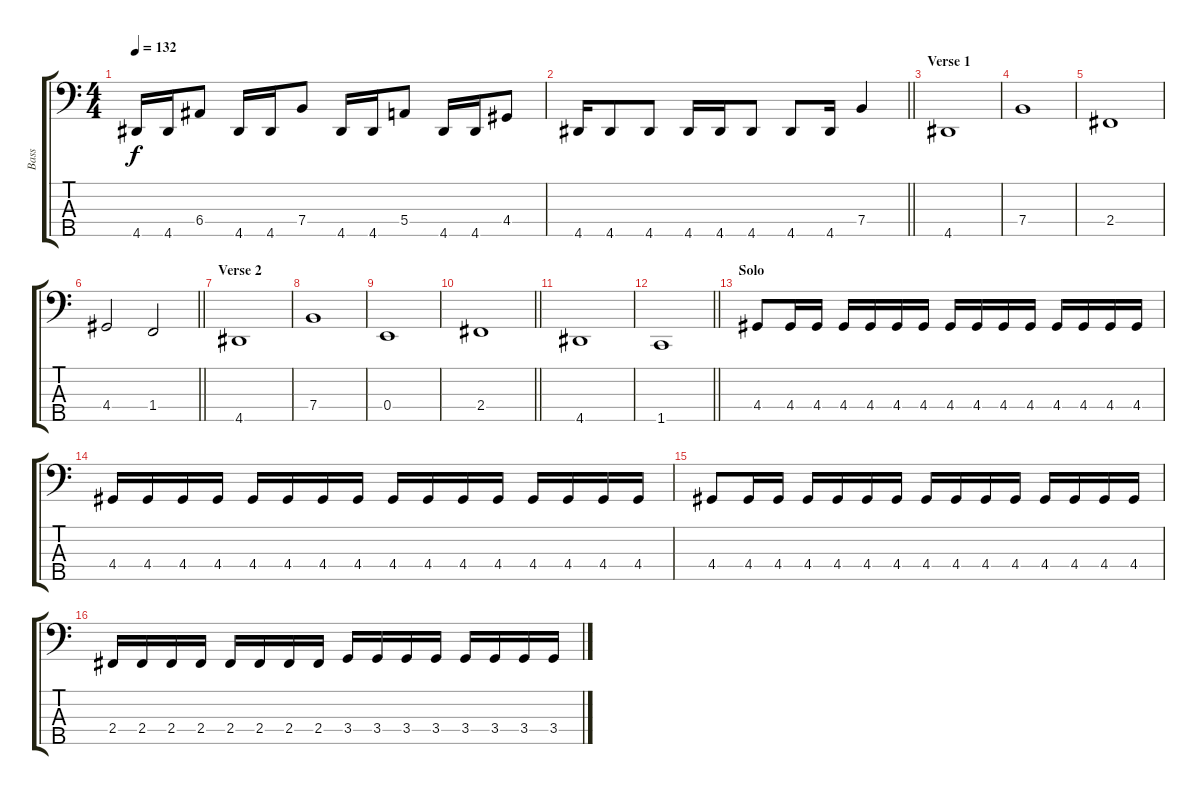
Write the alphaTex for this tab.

\track ("Bass" "Bass") {instrument electricbasspick}
\staff {score tabs}
\tuning (G2 D2 A1 E1 B0) {hide}
\ts (4 4)
\tempo 132
\clef f4
\ks c
4.5.16{dy f} 4.5.16 6.4.8 4.5.16 4.5.16 7.4.8 4.5.16 4.5.16 5.4.8 4.5.16 4.5.16 4.4.8 |
\barLineRight lightlight
4.5.16 4.5.8 4.5.8 4.5.16 4.5.16 4.5.8 4.5.8 4.5.16 7.4.4 |
\section ("" "Verse 1")
4.5.1 |
7.4.1 |
2.4.1 |
\barLineRight lightlight
4.4.2 1.4.2 |
\section ("" "Verse 2")
4.5.1 |
7.4.1 |
0.4.1 |
\barLineRight lightlight
2.4.1 |
4.5.1 |
\barLineRight lightlight
1.5.1 |
\section ("" "Solo")
4.4.8 4.4.16 4.4.16 4.4.16 4.4.16 4.4.16 4.4.16 4.4.16 4.4.16 4.4.16 4.4.16 4.4.16 4.4.16 4.4.16 4.4.16 |
4.4.16 4.4.16 4.4.16 4.4.16 4.4.16 4.4.16 4.4.16 4.4.16 4.4.16 4.4.16 4.4.16 4.4.16 4.4.16 4.4.16 4.4.16 4.4.16 |
4.4.8 4.4.16 4.4.16 4.4.16 4.4.16 4.4.16 4.4.16 4.4.16 4.4.16 4.4.16 4.4.16 4.4.16 4.4.16 4.4.16 4.4.16 |
2.4.16 2.4.16 2.4.16 2.4.16 2.4.16 2.4.16 2.4.16 2.4.16 3.4.16 3.4.16 3.4.16 3.4.16 3.4.16 3.4.16 3.4.16 3.4.16
